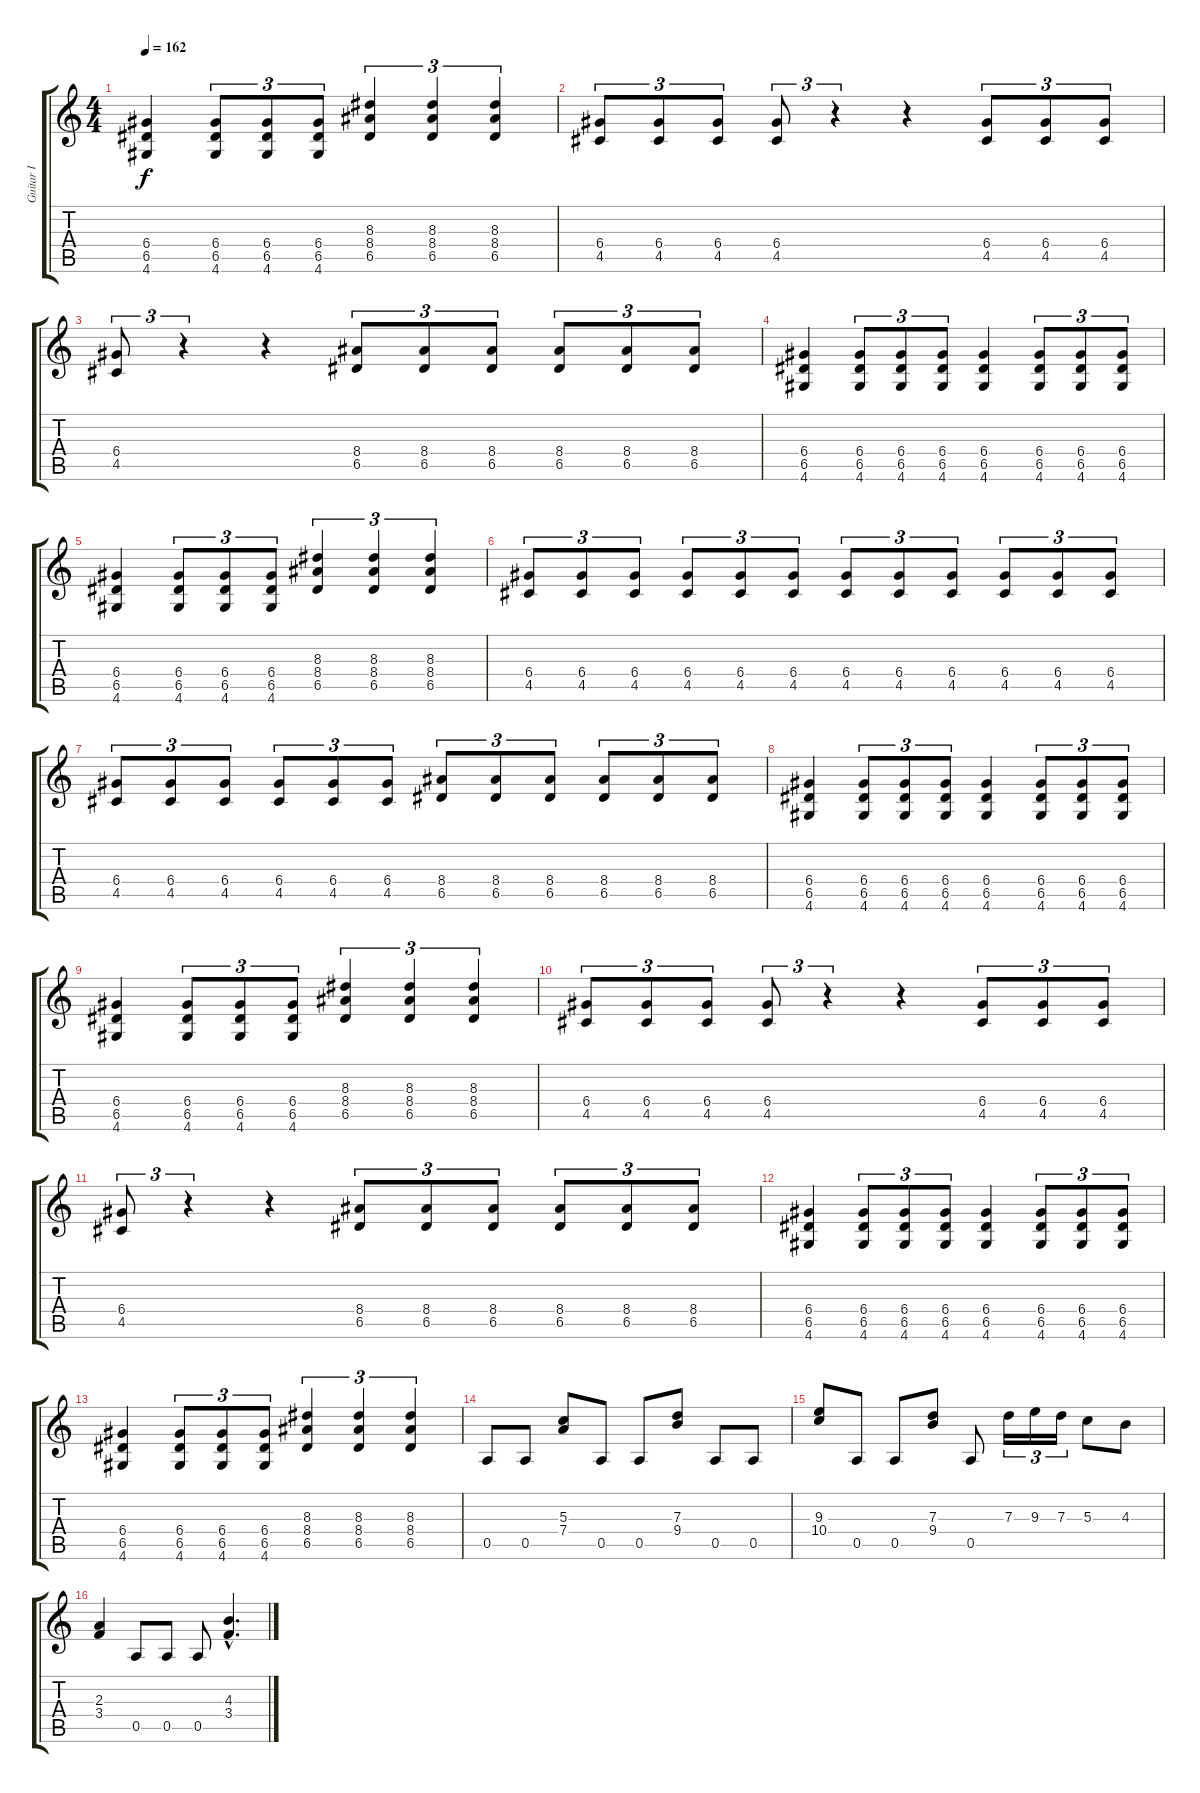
\track ("Guitar I" "Guitar I") {instrument distortionguitar}
\staff {score tabs}
\tuning (E4 B3 G3 D3 A2 E2) {hide}
\ts (4 4)
\tempo 162
\clef g2
\ks c
(6.4 6.5 4.6).4{dy f} (6.4 6.5 4.6).8{tu (3 2)} (6.4 6.5 4.6).8{tu (3 2)} (6.4 6.5 4.6).8{tu (3 2)} (8.3 8.4 6.5).4{tu (3 2)} (8.3 8.4 6.5).4{tu (3 2)} (8.3 8.4 6.5).4{tu (3 2)} |
(6.4 4.5).8{tu (3 2)} (6.4 4.5).8{tu (3 2)} (6.4 4.5).8{tu (3 2)} (6.4 4.5).8{tu (3 2)} r.4{tu (3 2)} r.4 (6.4 4.5).8{tu (3 2)} (6.4 4.5).8{tu (3 2)} (6.4 4.5).8{tu (3 2)} |
(6.4 4.5).8{tu (3 2)} r.4{tu (3 2)} r.4 (8.4 6.5).8{tu (3 2)} (8.4 6.5).8{tu (3 2)} (8.4 6.5).8{tu (3 2)} (8.4 6.5).8{tu (3 2)} (8.4 6.5).8{tu (3 2)} (8.4 6.5).8{tu (3 2)} |
(6.4 6.5 4.6).4 (6.4 6.5 4.6).8{tu (3 2)} (6.4 6.5 4.6).8{tu (3 2)} (6.4 6.5 4.6).8{tu (3 2)} (6.4 6.5 4.6).4 (6.4 6.5 4.6).8{tu (3 2)} (6.4 6.5 4.6).8{tu (3 2)} (6.4 6.5 4.6).8{tu (3 2)} |
(6.4 6.5 4.6).4 (6.4 6.5 4.6).8{tu (3 2)} (6.4 6.5 4.6).8{tu (3 2)} (6.4 6.5 4.6).8{tu (3 2)} (8.3 8.4 6.5).4{tu (3 2)} (8.3 8.4 6.5).4{tu (3 2)} (8.3 8.4 6.5).4{tu (3 2)} |
(6.4 4.5).8{tu (3 2)} (6.4 4.5).8{tu (3 2)} (6.4 4.5).8{tu (3 2)} (6.4 4.5).8{tu (3 2)} (6.4 4.5).8{tu (3 2)} (6.4 4.5).8{tu (3 2)} (6.4 4.5).8{tu (3 2)} (6.4 4.5).8{tu (3 2)} (6.4 4.5).8{tu (3 2)} (6.4 4.5).8{tu (3 2)} (6.4 4.5).8{tu (3 2)} (6.4 4.5).8{tu (3 2)} |
(6.4 4.5).8{tu (3 2)} (6.4 4.5).8{tu (3 2)} (6.4 4.5).8{tu (3 2)} (6.4 4.5).8{tu (3 2)} (6.4 4.5).8{tu (3 2)} (6.4 4.5).8{tu (3 2)} (8.4 6.5).8{tu (3 2)} (8.4 6.5).8{tu (3 2)} (8.4 6.5).8{tu (3 2)} (8.4 6.5).8{tu (3 2)} (8.4 6.5).8{tu (3 2)} (8.4 6.5).8{tu (3 2)} |
(6.4 6.5 4.6).4 (6.4 6.5 4.6).8{tu (3 2)} (6.4 6.5 4.6).8{tu (3 2)} (6.4 6.5 4.6).8{tu (3 2)} (6.4 6.5 4.6).4 (6.4 6.5 4.6).8{tu (3 2)} (6.4 6.5 4.6).8{tu (3 2)} (6.4 6.5 4.6).8{tu (3 2)} |
(6.4 6.5 4.6).4 (6.4 6.5 4.6).8{tu (3 2)} (6.4 6.5 4.6).8{tu (3 2)} (6.4 6.5 4.6).8{tu (3 2)} (8.3 8.4 6.5).4{tu (3 2)} (8.3 8.4 6.5).4{tu (3 2)} (8.3 8.4 6.5).4{tu (3 2)} |
(6.4 4.5).8{tu (3 2)} (6.4 4.5).8{tu (3 2)} (6.4 4.5).8{tu (3 2)} (6.4 4.5).8{tu (3 2)} r.4{tu (3 2)} r.4 (6.4 4.5).8{tu (3 2)} (6.4 4.5).8{tu (3 2)} (6.4 4.5).8{tu (3 2)} |
(6.4 4.5).8{tu (3 2)} r.4{tu (3 2)} r.4 (8.4 6.5).8{tu (3 2)} (8.4 6.5).8{tu (3 2)} (8.4 6.5).8{tu (3 2)} (8.4 6.5).8{tu (3 2)} (8.4 6.5).8{tu (3 2)} (8.4 6.5).8{tu (3 2)} |
(6.4 6.5 4.6).4 (6.4 6.5 4.6).8{tu (3 2)} (6.4 6.5 4.6).8{tu (3 2)} (6.4 6.5 4.6).8{tu (3 2)} (6.4 6.5 4.6).4 (6.4 6.5 4.6).8{tu (3 2)} (6.4 6.5 4.6).8{tu (3 2)} (6.4 6.5 4.6).8{tu (3 2)} |
(6.4 6.5 4.6).4 (6.4 6.5 4.6).8{tu (3 2)} (6.4 6.5 4.6).8{tu (3 2)} (6.4 6.5 4.6).8{tu (3 2)} (8.3 8.4 6.5).4{tu (3 2)} (8.3 8.4 6.5).4{tu (3 2)} (8.3 8.4 6.5).4{tu (3 2)} |
0.5.8 0.5.8 (5.3 7.4).8 0.5.8 0.5.8 (7.3 9.4).8 0.5.8 0.5.8 |
(9.3 10.4).8 0.5.8 0.5.8 (7.3 9.4).8 0.5.8 7.3.16{tu (3 2)} 9.3.16{tu (3 2)} 7.3.16{tu (3 2)} 5.3.8 4.3.8 |
(2.3 3.4).4 0.5.8 0.5.8 0.5.8 (4.3{hac} 3.4{hac}).4{d}
